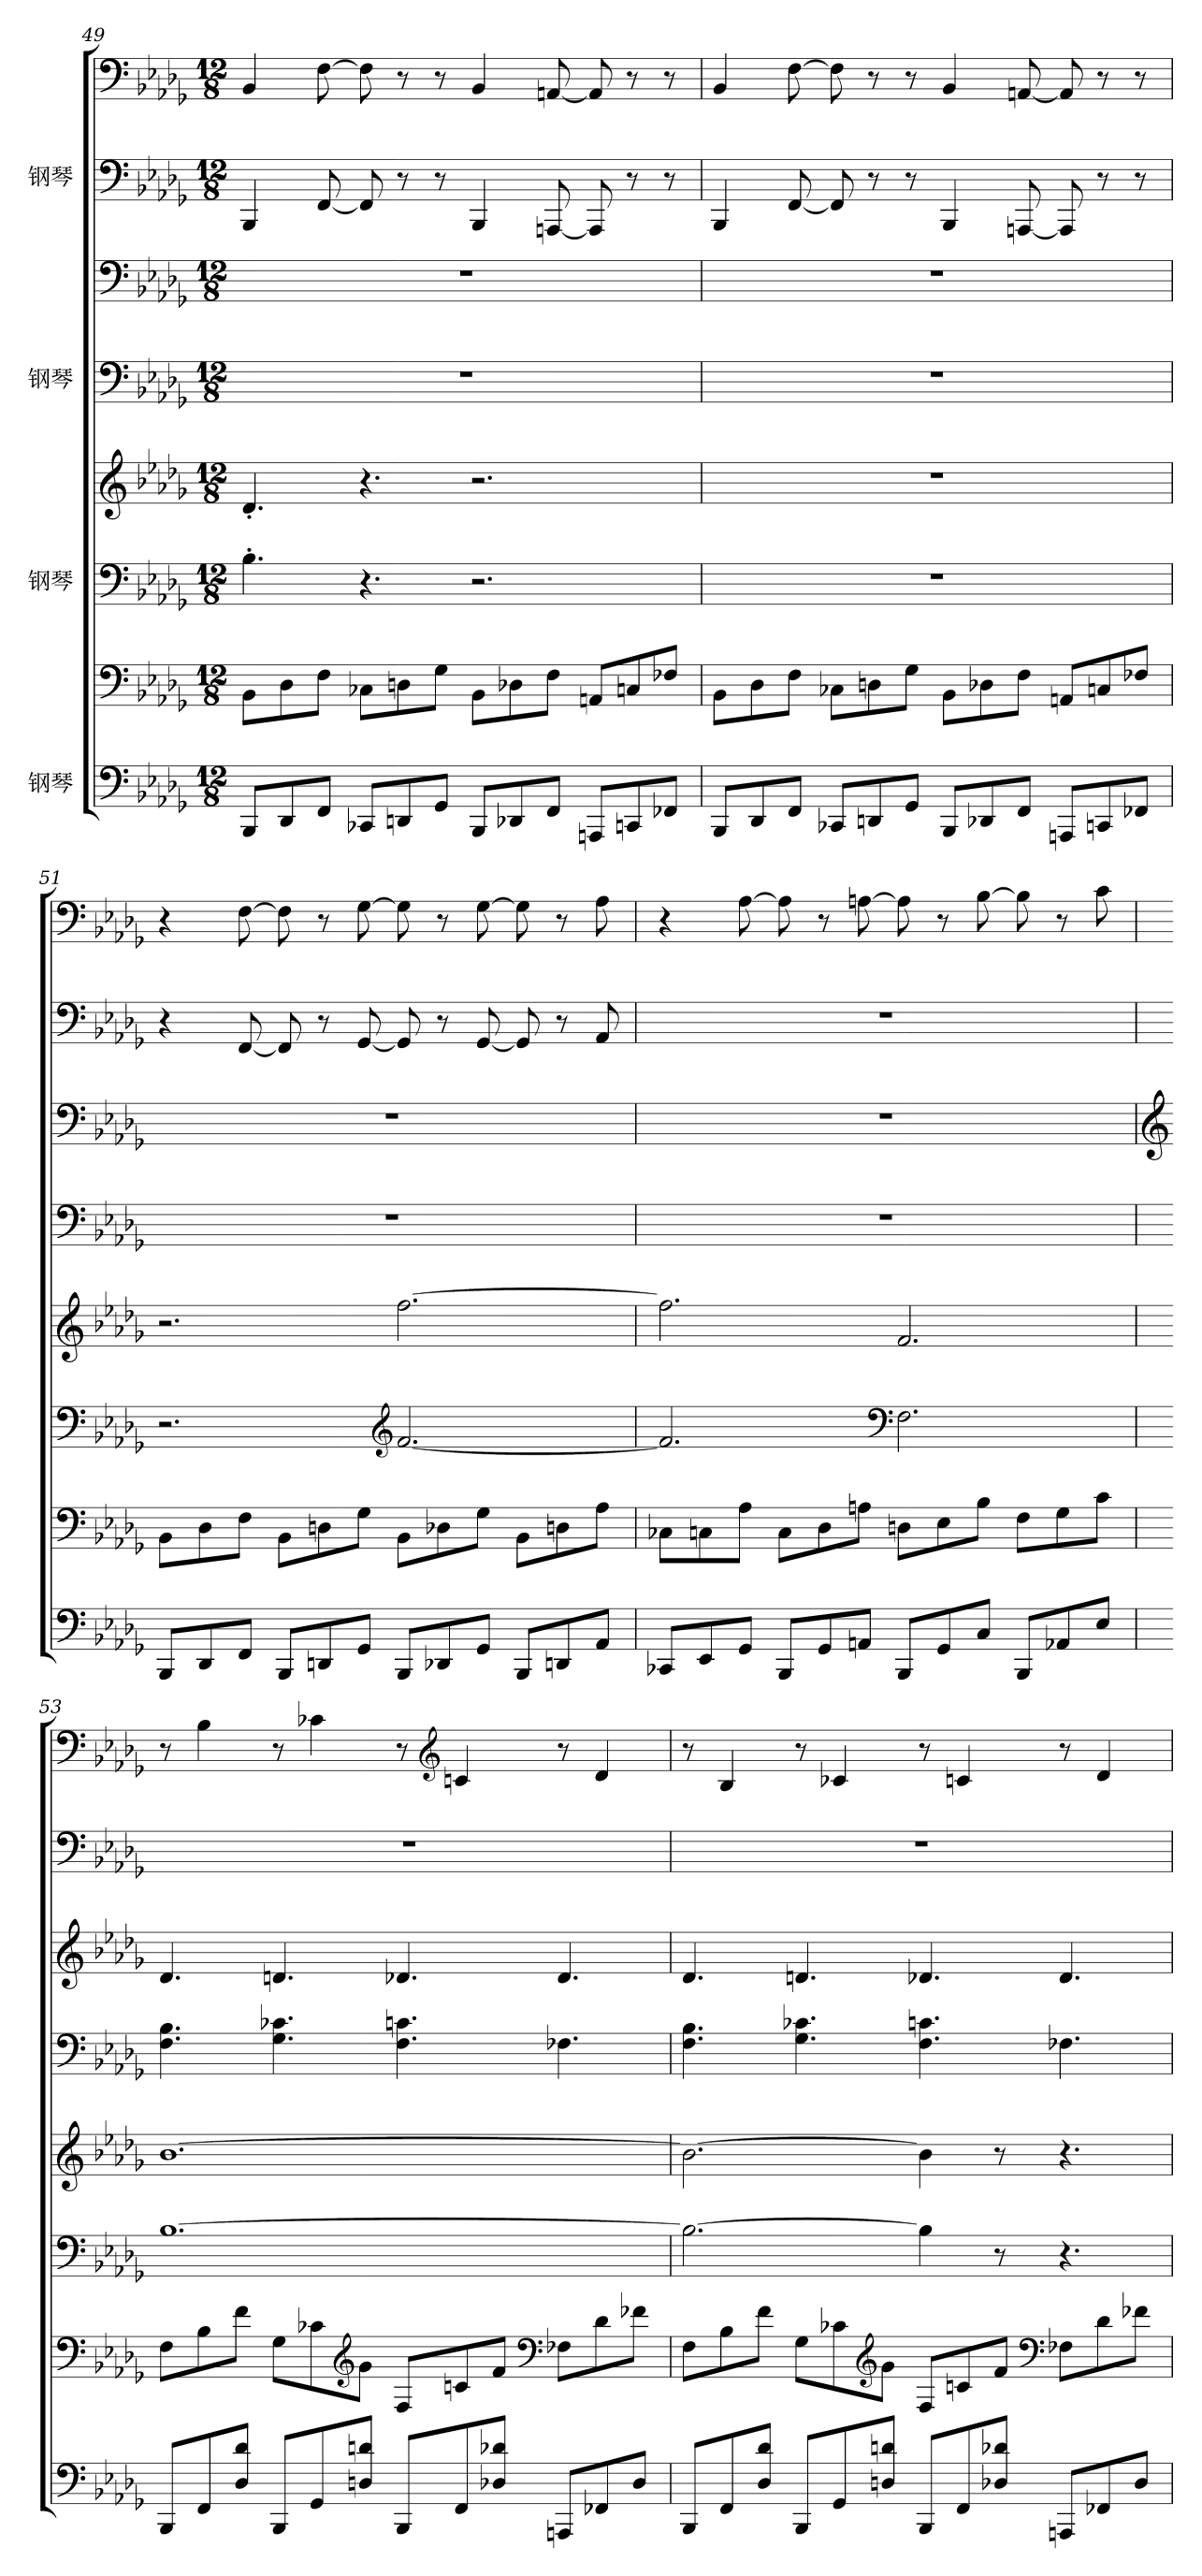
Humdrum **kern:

**kern	**kern	**kern	**kern	**kern	**kern	**kern	**kern
*part4	*part4	*part3	*part3	*part2	*part2	*part1	*part1
*staff8	*staff7	*staff6	*staff5	*staff4	*staff3	*staff2	*staff1
*I"钢琴	*	*I"钢琴	*	*I"钢琴	*	*I"钢琴	*
*clefF4	*clefF4	*clefF4	*clefG2	*clefF4	*clefF4	*clefF4	*clefF4
*k[b-e-a-d-g-]	*k[b-e-a-d-g-]	*k[b-e-a-d-g-]	*k[b-e-a-d-g-]	*k[b-e-a-d-g-]	*k[b-e-a-d-g-]	*k[b-e-a-d-g-]	*k[b-e-a-d-g-]
*M12/8	*M12/8	*M12/8	*M12/8	*M12/8	*M12/8	*M12/8	*M12/8
=49	=49	=49	=49	=49	=49	=49	=49
8BBB-/L	8BB-\L	4.B-'\	4.d-'/	1.r	1.r	4BBB-/	4BB-/
8DD-/	8D-\	.	.	.	.	.	.
8FF/J	8F\J	.	.	.	.	[8FF/	[8F\
8CC-X/L	8C-X\L	4.r	4.r	.	.	8FF/]	8F\]
8DDn/	8Dn\	.	.	.	.	8r	8r
8GG-/J	8G-\J	.	.	.	.	8r	8r
8BBB-/L	8BB-\L	2.r	2.r	.	.	4BBB-/	4BB-/
8DD-X/	8D-X\	.	.	.	.	.	.
8FF/J	8F\J	.	.	.	.	[8AAAn/	[8AAn/
8AAAn/L	8AAn/L	.	.	.	.	8AAA/]	8AA/]
8CCn/	8Cn/	.	.	.	.	8r	8r
8FF-X/J	8F-X/J	.	.	.	.	8r	8r
!!LO:PB:g=z
=50	=50	=50	=50	=50	=50	=50	=50
8BBB-/L	8BB-\L	1.r	1.r	1.r	1.r	4BBB-/	4BB-/
8DD-/	8D-\	.	.	.	.	.	.
8FF/J	8F\J	.	.	.	.	[8FF/	[8F\
8CC-X/L	8C-X\L	.	.	.	.	8FF/]	8F\]
8DDn/	8Dn\	.	.	.	.	8r	8r
8GG-/J	8G-\J	.	.	.	.	8r	8r
8BBB-/L	8BB-\L	.	.	.	.	4BBB-/	4BB-/
8DD-X/	8D-X\	.	.	.	.	.	.
8FF/J	8F\J	.	.	.	.	[8AAAn/	[8AAn/
8AAAn/L	8AAn/L	.	.	.	.	8AAA/]	8AA/]
8CCn/	8Cn/	.	.	.	.	8r	8r
8FF-X/J	8F-X/J	.	.	.	.	8r	8r
=51	=51	=51	=51	=51	=51	=51	=51
8BBB-/L	8BB-\L	2.r	2.r	1.r	1.r	4r	4r
8DD-/	8D-\	.	.	.	.	.	.
8FF/J	8F\J	.	.	.	.	[8FF/	[8F\
8BBB-/L	8BB-\L	.	.	.	.	8FF/]	8F\]
8DDn/	8Dn\	.	.	.	.	8r	8r
8GG-/J	8G-\J	.	.	.	.	[8GG-/	[8G-\
*	*	*clefG2	*	*	*	*	*
8BBB-/L	8BB-\L	[2.f/	[2.ff\	.	.	8GG-/]	8G-\]
8DD-X/	8D-X\	.	.	.	.	8r	8r
8GG-/J	8G-\J	.	.	.	.	[8GG-/	[8G-\
8BBB-/L	8BB-\L	.	.	.	.	8GG-/]	8G-\]
8DDn/	8Dn\	.	.	.	.	8r	8r
8AA-/J	8A-\J	.	.	.	.	8AA-/	8A-\
!!LO:PB:g=z
=52	=52	=52	=52	=52	=52	=52	=52
8CC-X/L	8C-X\L	2.f/]	2.ff\]	1.r	1.r	1.r	4r
8EE-/	8Cn\	.	.	.	.	.	.
8GG-/J	8A-\J	.	.	.	.	.	[8A-\
8BBB-/L	8C\L	.	.	.	.	.	8A-\]
8GG-/	8D-\	.	.	.	.	.	8r
8AAn/J	8An\J	.	.	.	.	.	[8An\
*	*	*clefF4	*	*	*	*	*
8BBB-/L	8Dn\L	2.F\	2.f/	.	.	.	8A\]
8GG-/	8E-\	.	.	.	.	.	8r
8C/J	8B-\J	.	.	.	.	.	[8B-\
8BBB-/L	8F\L	.	.	.	.	.	8B-\]
8AA-X/	8G-\	.	.	.	.	.	8r
8E-/J	8c\J	.	.	.	.	.	8c\
=53	=53	=53	=53	=53	=53	=53	=53
*	*	*	*	*	*clefG2	*	*
8BBB-/L	8F\L	[1.B-	[1.b-	4.F\ 4.B-\	4.d-/	1.r	8r
8FF/	8B-\	.	.	.	.	.	4B-\
8D-/ 8d-/J	8f\J	.	.	.	.	.	.
8BBB-/L	8G-\L	.	.	4.G-\ 4.c-X\	4.dn/	.	8r
8GG-/	8c-X\	.	.	.	.	.	4c-X\
*	*clefG2	*	*	*	*	*	*
8Dn/ 8dn/J	8g-\J	.	.	.	.	.	.
8BBB-/L	8F/L	.	.	4.F\ 4.cn\	4.d-X/	.	8r
*	*	*	*	*	*	*	*clefG2
8FF/	8cn/	.	.	.	.	.	4cn/
8D-X/ 8d-X/J	8f/J	.	.	.	.	.	.
*	*clefF4	*	*	*	*	*	*
8AAAn/L	8F-X\L	.	.	4.F-X\	4.d-/	.	8r
8FF-X/	8d-\	.	.	.	.	.	4d-/
8D-/J	8f-X\J	.	.	.	.	.	.
!!LO:PB:g=z
=54	=54	=54	=54	=54	=54	=54	=54
8BBB-/L	8F\L	2.B-\_	2.b-\_	4.F\ 4.B-\	4.d-/	1.r	8r
8FF/	8B-\	.	.	.	.	.	4B-/
8D-/ 8d-/J	8f\J	.	.	.	.	.	.
8BBB-/L	8G-\L	.	.	4.G-\ 4.c-X\	4.dn/	.	8r
8GG-/	8c-X\	.	.	.	.	.	4c-X/
*	*clefG2	*	*	*	*	*	*
8Dn/ 8dn/J	8g-\J	.	.	.	.	.	.
8BBB-/L	8F/L	4B-\]	4b-\]	4.F\ 4.cn\	4.d-X/	.	8r
8FF/	8cn/	.	.	.	.	.	4cn/
8D-X/ 8d-X/J	8f/J	8r	8r	.	.	.	.
*	*clefF4	*	*	*	*	*	*
8AAAn/L	8F-X\L	4.r	4.r	4.F-X\	4.d-/	.	8r
8FF-X/	8d-\	.	.	.	.	.	4d-/
8D-/J	8f-X\J	.	.	.	.	.	.
=	=	=	=	=	=	=	=
*-	*-	*-	*-	*-	*-	*-	*-
